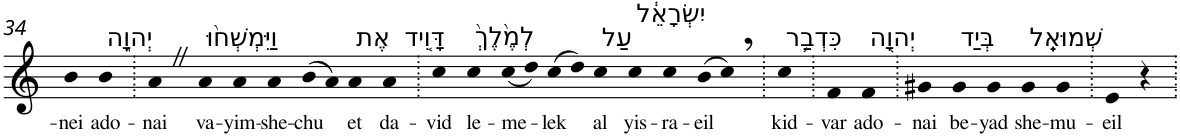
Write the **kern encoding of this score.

**kern	**text
*part1	*part1
*staff1	*staff1
*I"Piano	*
*I'Pno	*
!!LO:PB:g=z
*clefG2	*
*k[]	*
=34	=34
!	!LO:LY:b
4b	-nei
!LO:TX:a:t=יְהוָ֑ה	!
!	!LO:LY:b
4b	ado-
=35.	=35.
!	!LO:LY:b
4aZ	-nai
!LO:TX:a:t=וַיִּמְשְׁח֨וּ	!
!	!LO:LY:b
4a	va-
!	!LO:LY:b
4a	-yim-
!	!LO:LY:b
4a	-she-
!	!LO:LY:b
(>8b	-chu
8a)	.
!LO:TX:a:t=אֶת	!
!	!LO:LY:b
4a	et
!LO:TX:a:t=דָּוִ֤יד	!
!	!LO:LY:b
4a	da-
=36.	=36.
!	!LO:LY:b
4cc	-vid
!LO:TX:a:t=לְמֶ֙לֶךְ֙	!
!	!LO:LY:b
4cc	le-
!	!LO:LY:b
(<8cc	-me-
8dd)	.
!	!LO:LY:b
(>8cc	-lek
8dd)	.
!LO:TX:a:t=עַל	!
!	!LO:LY:b
4cc	al
!LO:TX:a:t=יִשְׂרָאֵ֔ל	!
!	!LO:LY:b
4cc	yis-
!	!LO:LY:b
4cc	-ra-
!	!LO:LY:b
(>8b	-eil
8cc,)	.
=37.	=37.
!LO:TX:a:t=כִּדְבַ֥ר	!
!	!LO:LY:b
4cc	kid-
=38.	=38.
!	!LO:LY:b
4f	-var
!LO:TX:a:t=יְהוָ֖ה	!
!	!LO:LY:b
4f	ado-
=39.	=39.
!	!LO:LY:b
4g#X	-nai
!LO:TX:a:t=בְּיַד	!
!	!LO:LY:b
4g#	be-
!	!LO:LY:b
4g#	-yad
!LO:TX:a:t=שְׁמוּאֵֽל	!
!	!LO:LY:b
4g#	she-
!	!LO:LY:b
4g#	-mu-
=40.	=40.
!	!LO:LY:b
4e	-eil
4r	.
=.	=.
*-	*-
